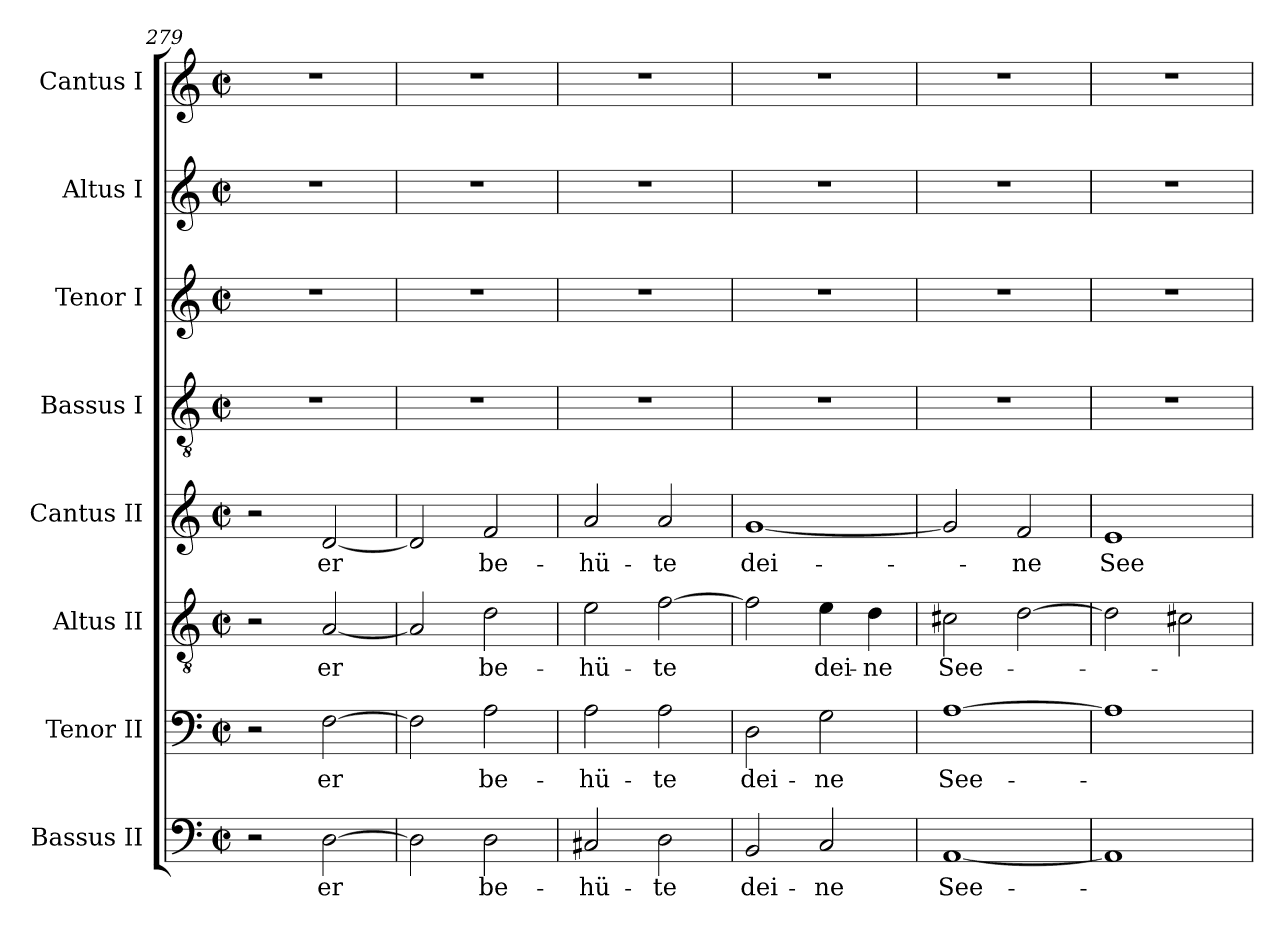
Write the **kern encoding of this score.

**kern	**text	**kern	**text	**kern	**text	**kern	**text	**kern	**kern	**kern	**kern
*part8	*part8	*part7	*part7	*part6	*part6	*part5	*part5	*part4	*part3	*part2	*part1
*staff8	*staff8	*staff7	*staff7	*staff6	*staff6	*staff5	*staff5	*staff4	*staff3	*staff2	*staff1
*I"Bassus II	*	*I"Tenor II	*	*I"Altus II	*	*I"Cantus II	*	*I"Bassus I	*I"Tenor I	*I"Altus I	*I"Cantus I
*I'B2	*	*I'T2	*	*I'A2	*	*I'C2	*	*I'B1	*I'T1	*I'A1	*I'C1
*clefF4	*	*clefF4	*	*clefGv2	*	*clefG2	*	*clefGv2	*clefG2	*clefG2	*clefG2
*k[]	*	*k[]	*	*k[]	*	*k[]	*	*k[]	*k[]	*k[]	*k[]
*C:	*	*C:	*	*C:	*	*C:	*	*C:	*C:	*C:	*C:
*M2/2	*	*M2/2	*	*M2/2	*	*M2/2	*	*M2/2	*M2/2	*M2/2	*M2/2
*met(c|)	*	*met(c|)	*	*met(c|)	*	*met(c|)	*	*met(c|)	*met(c|)	*met(c|)	*met(c|)
=279	=279	=279	=279	=279	=279	=279	=279	=279	=279	=279	=279
2r	.	2r	.	2r	.	2r	.	1r	1r	1r	1r
!	!LO:LY:b	!	!	!	!	!	!	!	!	!	!
!	!	!	!LO:LY:b	!	!	!	!	!	!	!	!
!	!	!	!	!	!LO:LY:b	!	!	!	!	!	!
!	!	!	!	!	!	!	!LO:LY:b	!	!	!	!
[2D\	er	[2F\	er	[2A/	er	[2d/	er	.	.	.	.
=280	=280	=280	=280	=280	=280	=280	=280	=280	=280	=280	=280
2D\]	.	2F\]	.	2A/]	.	2d/]	.	1r	1r	1r	1r
!	!LO:LY:b	!	!	!	!	!	!	!	!	!	!
!	!	!	!LO:LY:b	!	!	!	!	!	!	!	!
!	!	!	!	!	!LO:LY:b	!	!	!	!	!	!
!	!	!	!	!	!	!	!LO:LY:b	!	!	!	!
2D\	be-	2A\	be-	2d\	be-	2f/	be-	.	.	.	.
!!LO:LB:g=z
=281	=281	=281	=281	=281	=281	=281	=281	=281	=281	=281	=281
!	!LO:LY:b	!	!	!	!	!	!	!	!	!	!
!	!	!	!LO:LY:b	!	!	!	!	!	!	!	!
!	!	!	!	!	!LO:LY:b	!	!	!	!	!	!
!	!	!	!	!	!	!	!LO:LY:b	!	!	!	!
2C#X/	-hü-	2A\	-hü-	2e\	-hü-	2a/	-hü-	1r	1r	1r	1r
!	!LO:LY:b	!	!	!	!	!	!	!	!	!	!
!	!	!	!LO:LY:b	!	!	!	!	!	!	!	!
!	!	!	!	!	!LO:LY:b	!	!	!	!	!	!
!	!	!	!	!	!	!	!LO:LY:b	!	!	!	!
2D\	-te	2A\	-te	[2f\	-te	2a/	-te	.	.	.	.
=282	=282	=282	=282	=282	=282	=282	=282	=282	=282	=282	=282
!	!LO:LY:b	!	!	!	!	!	!	!	!	!	!
!	!	!	!LO:LY:b	!	!	!	!	!	!	!	!
!	!	!	!	!	!	!	!LO:LY:b	!	!	!	!
2BB/	dei-	2D\	dei-	2f\]	.	[1g	dei-	1r	1r	1r	1r
!	!LO:LY:b	!	!	!	!	!	!	!	!	!	!
!	!	!	!LO:LY:b	!	!	!	!	!	!	!	!
!	!	!	!	!	!LO:LY:b	!	!	!	!	!	!
2C/	-ne	2G\	-ne	4e\	dei-	.	.	.	.	.	.
!	!	!	!	!	!LO:LY:b	!	!	!	!	!	!
.	.	.	.	4d\	-ne	.	.	.	.	.	.
=283	=283	=283	=283	=283	=283	=283	=283	=283	=283	=283	=283
!	!LO:LY:b	!	!	!	!	!	!	!	!	!	!
!	!	!	!LO:LY:b	!	!	!	!	!	!	!	!
!	!	!	!	!	!LO:LY:b	!	!	!	!	!	!
[1AA	See-	[1A	See-	2c#X\	See-	2g/]	.	1r	1r	1r	1r
!	!	!	!	!	!	!	!LO:LY:b	!	!	!	!
.	.	.	.	[2d\	.	2f/	-ne	.	.	.	.
=284	=284	=284	=284	=284	=284	=284	=284	=284	=284	=284	=284
!	!	!	!	!	!	!	!LO:LY:b	!	!	!	!
1AA]	.	1A]	.	2d\]	.	1e	See-	1r	1r	1r	1r
.	.	.	.	2c#X\	.	.	.	.	.	.	.
=	=	=	=	=	=	=	=	=	=	=	=
*-	*-	*-	*-	*-	*-	*-	*-	*-	*-	*-	*-
